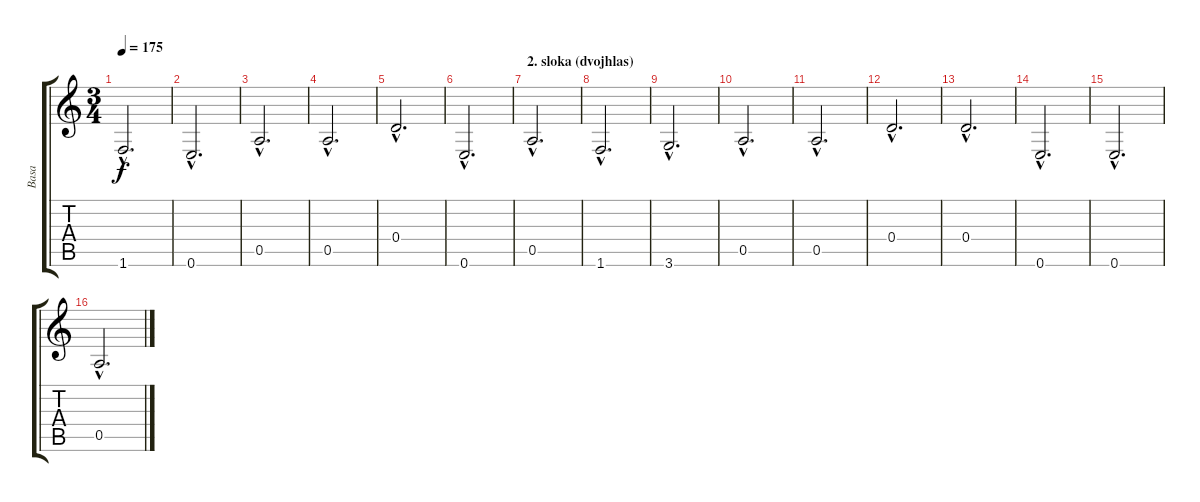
\track ("Basa" "Basa") {instrument electricbassfinger}
\staff {score tabs}
\tuning (E4 B3 G3 D3 A2 E2) {hide}
\ts (3 4)
\tempo 175
\clef g2
\ks c
1.6{hac}.2{d dy f} |
0.6{hac}.2{d} |
0.5{hac}.2{d} |
0.5{hac}.2{d} |
0.4{hac}.2{d} |
0.6{hac}.2{d} |
\section ("" "2. sloka (dvojhlas)")
0.5{hac}.2{d} |
1.6{hac}.2{d} |
3.6{hac}.2{d} |
0.5{hac}.2{d} |
0.5{hac}.2{d} |
0.4{hac}.2{d} |
0.4{hac}.2{d} |
0.6{hac}.2{d} |
0.6{hac}.2{d} |
0.5{hac}.2{d}
